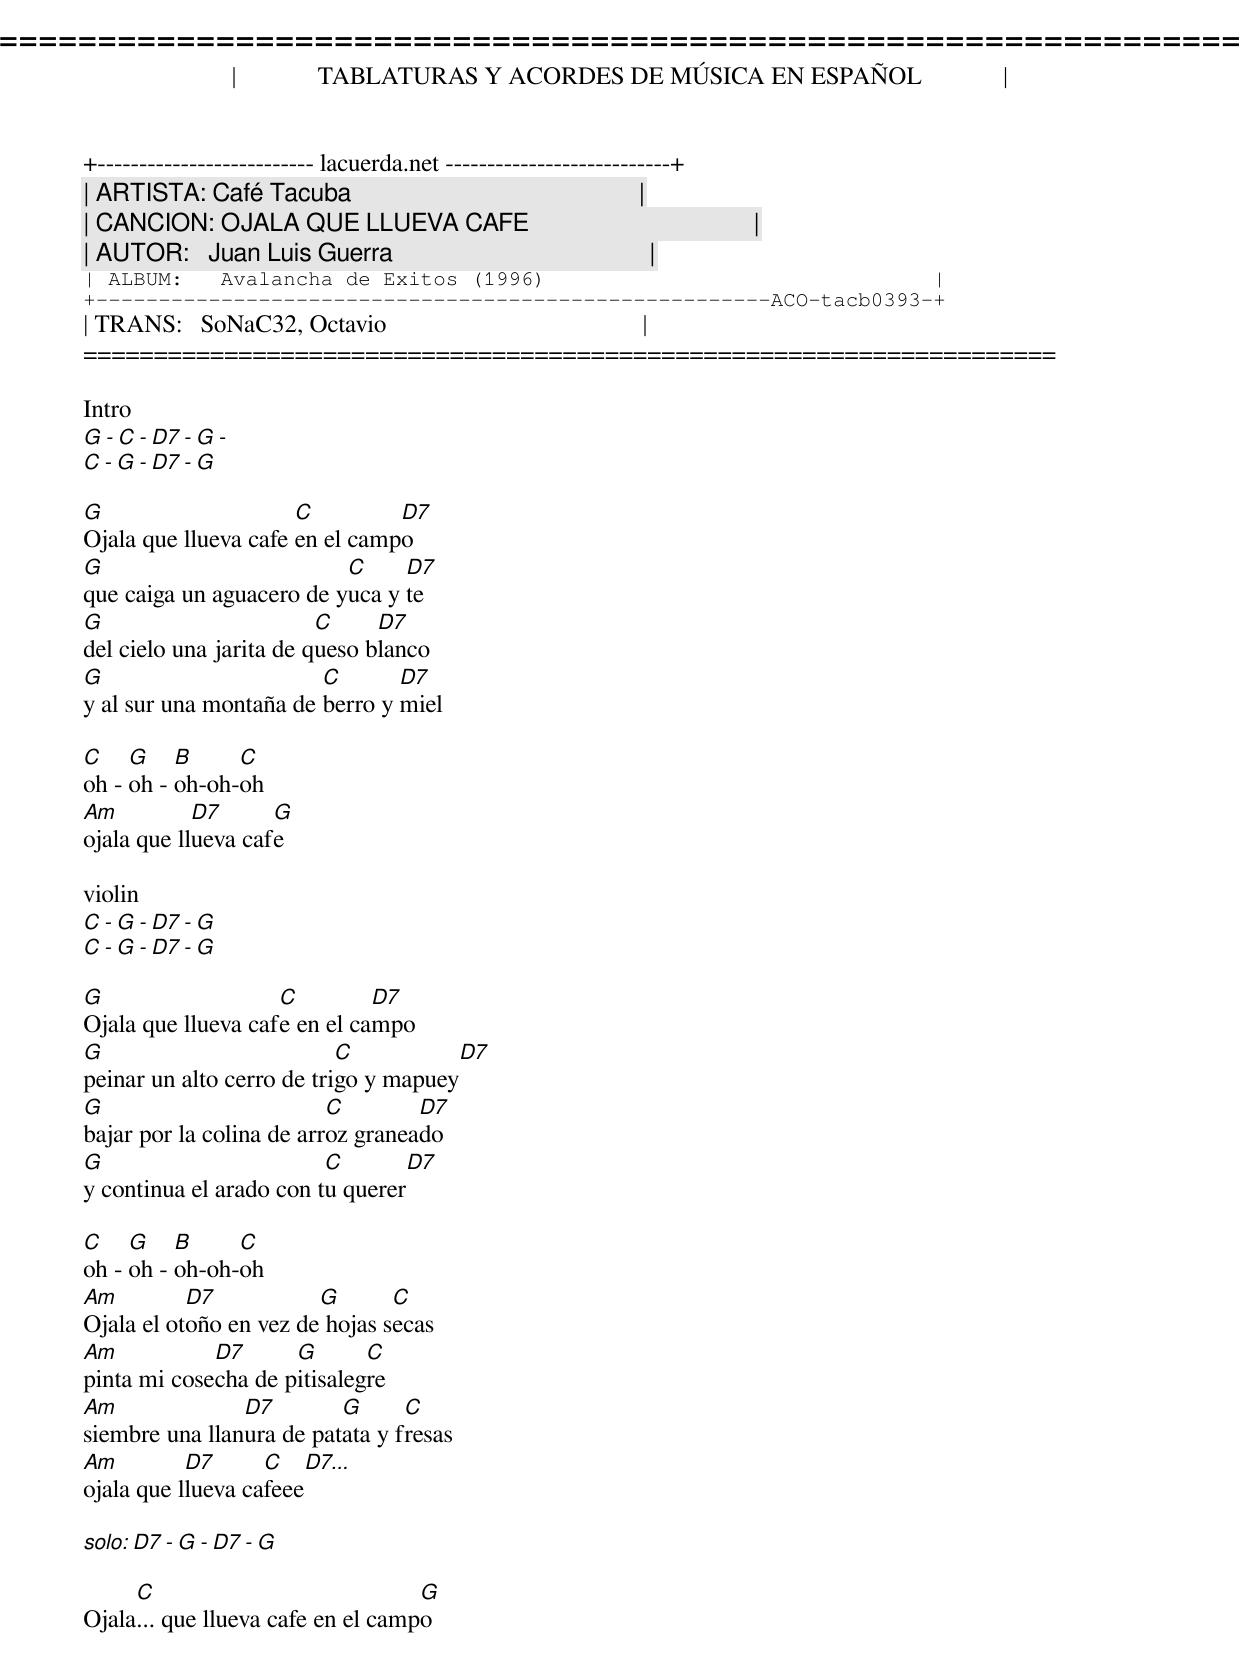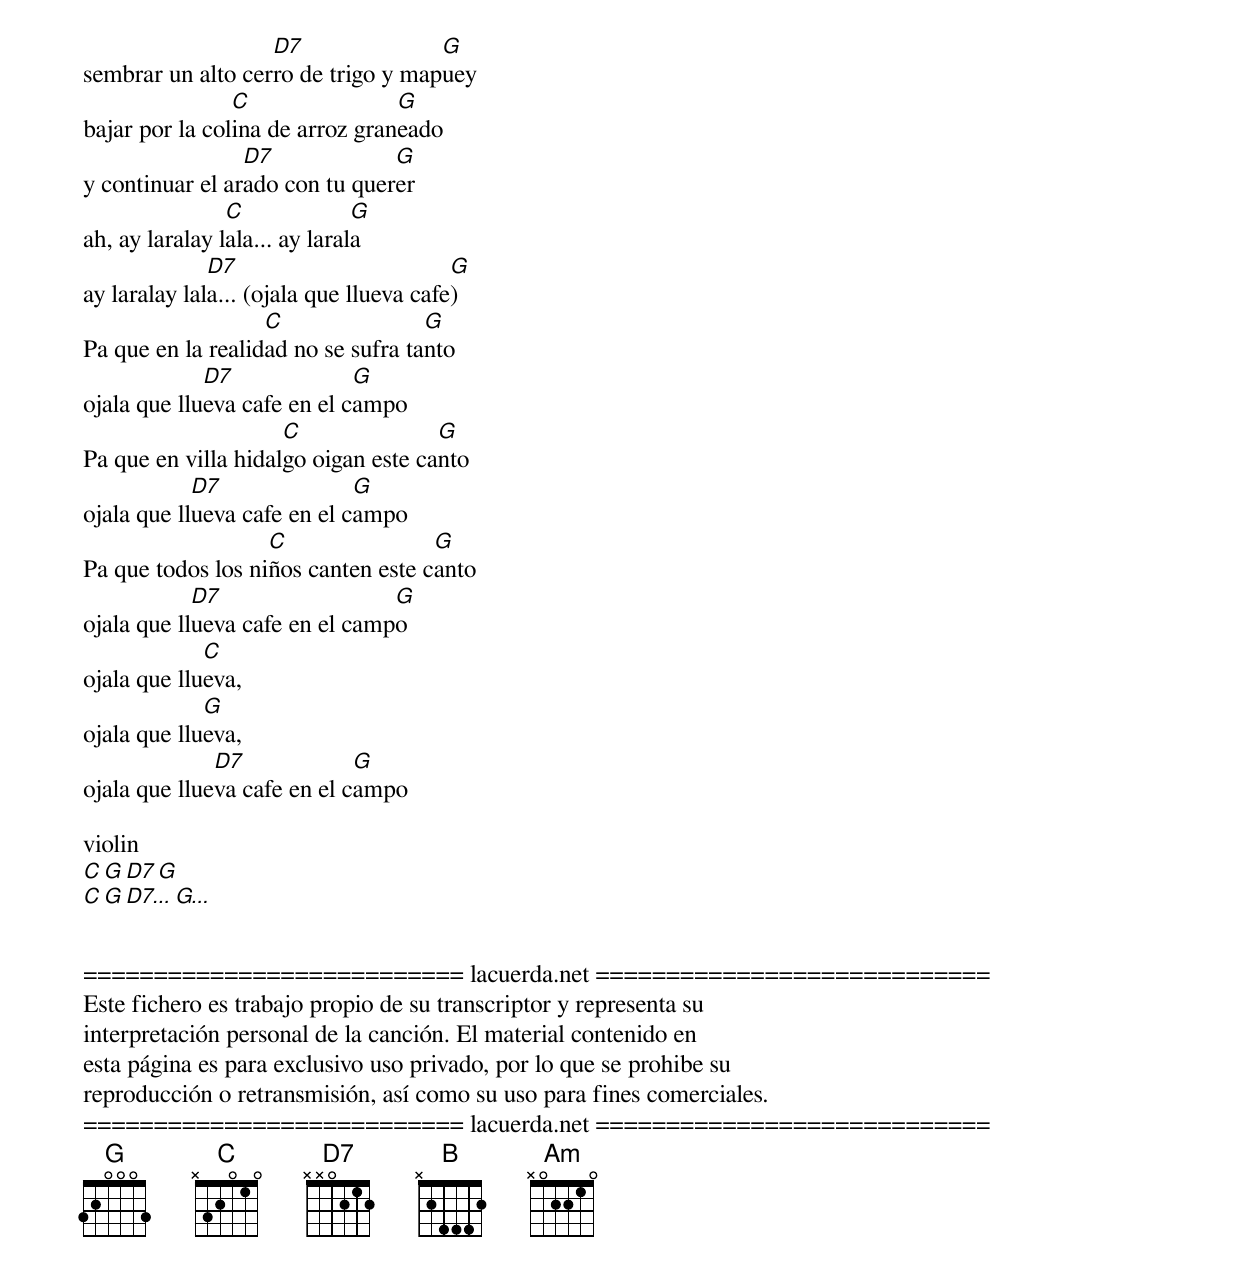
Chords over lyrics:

=====================================================================
|             TABLATURAS Y ACORDES DE MÚSICA EN ESPAÑOL             |
+-------------------------- lacuerda.net ---------------------------+
| ARTISTA: Café Tacuba                                              |
| CANCION: OJALA QUE LLUEVA CAFE                                    |
| AUTOR:   Juan Luis Guerra                                         |
| ALBUM:   Avalancha de Exitos (1996)                               |
+------------------------------------------------------ACO-tacb0393-+
| TRANS:   SoNaC32, Octavio                                         |
=====================================================================

Intro
G - C - D7 - G -
C - G - D7 - G

G                     C         D7
Ojala que llueva cafe en el campo
G                         C     D7
que caiga un aguacero de yuca y te
G                        C     D7
del cielo una jarita de queso blanco
G                       C       D7
y al sur una montaña de berro y miel

C    G    B     C
oh - oh - oh-oh-oh
Am          D7      G
ojala que llueva cafe

violin
C - G - D7 - G
C - G - D7 - G

G                   C         D7
Ojala que llueva cafe en el campo
G                          C          D7
peinar un alto cerro de trigo y mapuey
G                         C        D7
bajar por la colina de arroz graneado
G                        C       D7
y continua el arado con tu querer

C    G    B     C
oh - oh - oh-oh-oh
Am         D7           G       C
Ojala el otoño en vez de hojas secas
Am           D7      G       C
pinta mi cosecha de pitisalegre
Am              D7        G      C
siembre una llanura de patata y fresas
Am         D7      C    D7...
ojala que llueva cafeee

solo: D7 - G - D7 - G

     C                             G
Ojala... que llueva cafe en el campo
                   D7               G
sembrar un alto cerro de trigo y mapuey
                C                G
bajar por la colina de arroz graneado
                 D7             G
y continuar el arado con tu querer
                C              G
ah, ay laralay lala... ay larala
              D7                         G
ay laralay lala... (ojala que llueva cafe)
                   C                G
Pa que en la realidad no se sufra tanto
             D7              G
ojala que llueva cafe en el campo
                     C               G
Pa que en villa hidalgo oigan este canto
            D7               G
ojala que llueva cafe en el campo
                   C                G
Pa que todos los niños canten este canto
            D7                  G
ojala que llueva cafe en el campo
             C
ojala que llueva,
             G
ojala que llueva,
              D7             G
ojala que llueva cafe en el campo

violin
C G D7 G
C G D7... G...


=========================== lacuerda.net ============================
Este fichero es trabajo propio de su transcriptor y representa su
interpretación personal de la canción. El material contenido en
esta página es para exclusivo uso privado, por lo que se prohibe su
reproducción o retransmisión, así como su uso para fines comerciales.
=========================== lacuerda.net ============================
